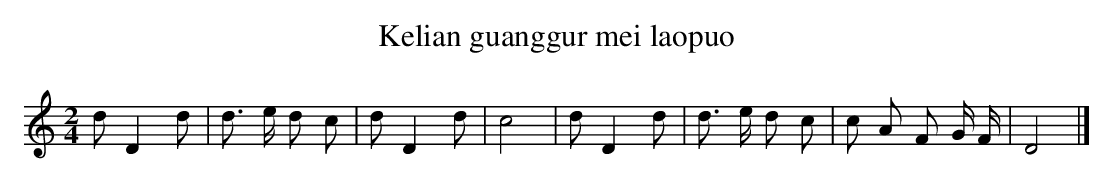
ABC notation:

X:1
T: Kelian guanggur mei laopuo
L: 1/8
M: 2/4
K: C
dD2d [I:setbarnb 1]|
d> e d c |
dD2d |
c4 |
dD2d |
d> e d c |
c A F G/ F/ |
D4 |]
